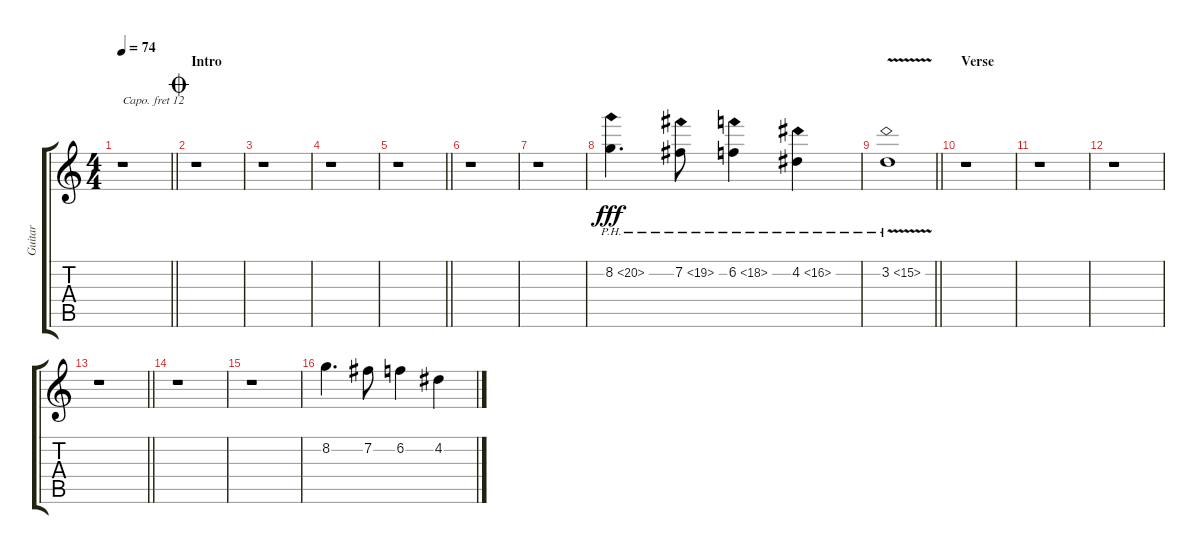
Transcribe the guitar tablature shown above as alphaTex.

\track ("Guitar" "Guitar") {instrument recorder}
\staff {score tabs}
\capo 12
\tuning (E4 B3 G3 D3 A2 E2) {hide}
\ts (4 4)
\tempo 74
\clef g2
\barLineRight lightlight
\ks c
r.1{dy fff} |
\section ("" "Intro")
\jump coda
r.1 |
r.1 |
r.1 |
\barLineRight lightlight
r.1 |
r.1 |
r.1 |
8.2{ph 12}.4{d} 7.2{ph 12}.8 6.2{ph 12}.4 4.2{ph 12}.4 |
\barLineRight lightlight
3.2{ph 12 v}.1 |
\section ("" "Verse")
r.1 |
r.1 |
r.1 |
\barLineRight lightlight
r.1 |
r.1 |
r.1 |
8.2.4{d} 7.2.8 6.2.4 4.2.4
